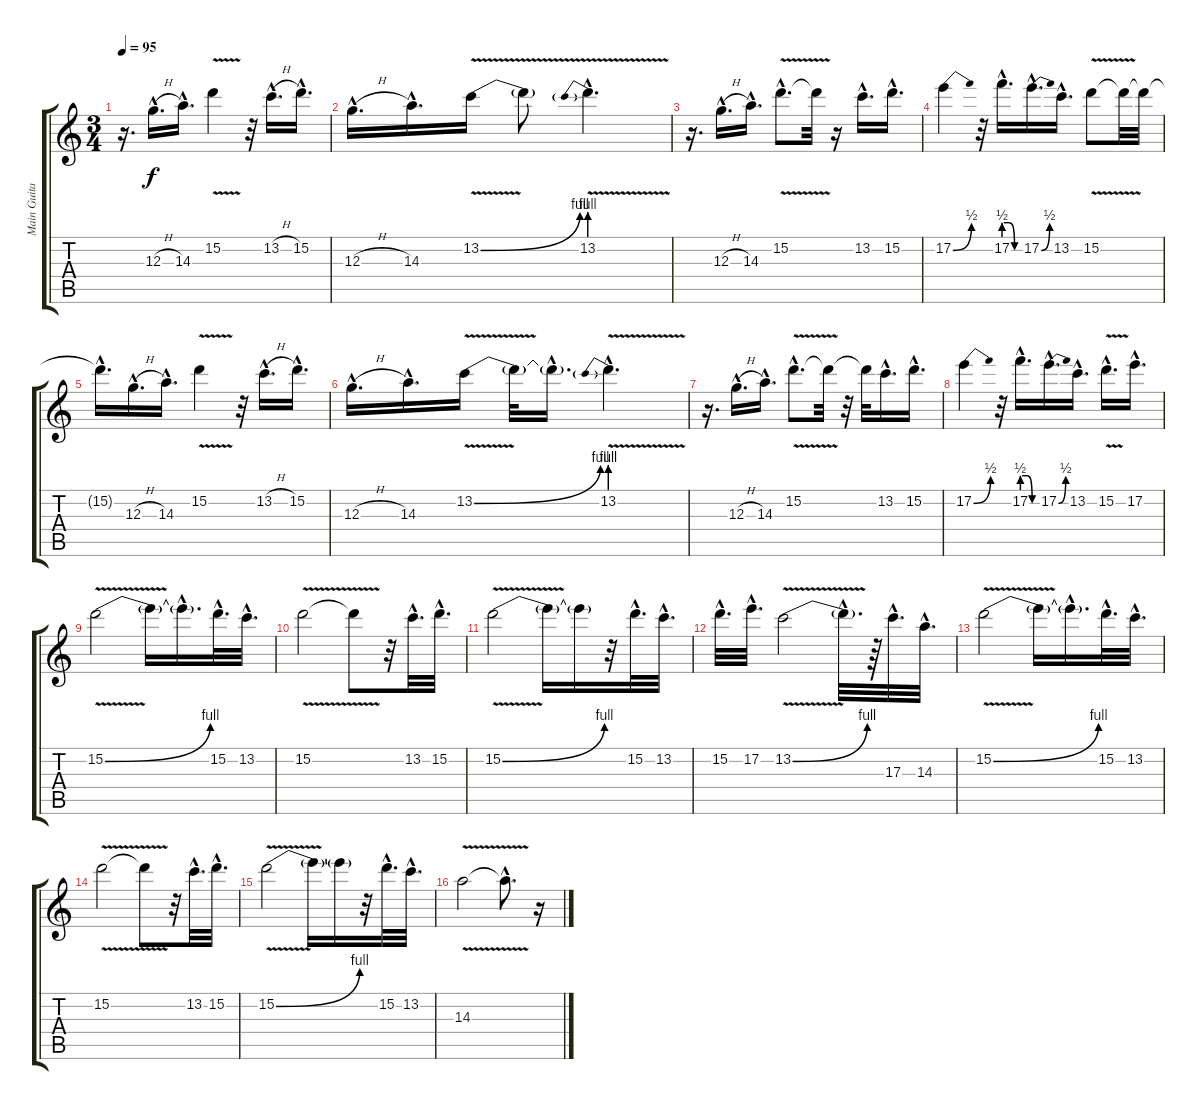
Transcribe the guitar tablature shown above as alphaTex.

\track ("Main Guitar" "Main Guita") {instrument overdrivenguitar}
\staff {score tabs}
\tuning (E4 B3 G3 D3 A2 E2) {hide}
\ts (3 4)
\tempo 95
\clef g2
\ks c
r.16{d dy f} 12.3{h hac}.16{d} 14.3{hac}.16{d} 15.2{v}.4 r.32 13.2{h hac}.16{d} 15.2{hac}.16{d} |
12.3{h hac}.16{d} 14.3{hac}.16{d} 13.2{be (bend 0 0 60 4) v}.16 13.2{t}.8 13.2{be (prebend 0 4 60 4) v hac}.4{d} |
r.16{d} 12.3{h hac}.16{d} 14.3{hac}.16{d} 15.2{v hac}.8{d} 15.2{t}.32 r.16 13.2{hac}.16{d} 15.2{hac}.16{d} |
17.2{be (bend 0 0 60 2)}.4 r.32 17.2{be (custom 0 2 20 2 40 0 60 0) hac}.16{d} 17.2{be (bend 0 0 60 2) hac}.16{d} 13.2{hac}.16{d} 15.2{v}.8 15.2{t}.32 15.2{t}.32 |
15.2{hac t}.16{d} 12.3{h hac}.16{d} 14.3{hac}.16{d} 15.2{v}.4 r.32 13.2{h hac}.16{d} 15.2{hac}.16{d} |
12.3{h hac}.16{d} 14.3{hac}.16{d} 13.2{be (bend 0 0 60 4) v}.16 13.2{t}.32 13.2{hac t}.16{d} 13.2{be (prebend 0 4 60 4) v hac}.4{d} |
r.16{d} 12.3{h hac}.16{d} 14.3{hac}.16{d} 15.2{v hac}.8{d} 15.2{t}.32 r.32 15.2{t}.32 13.2{hac}.16{d} 15.2{hac}.16{d} |
17.2{be (bend 0 0 60 2)}.4 r.32 17.2{be (custom 0 2 20 2 40 0 60 0) hac}.16{d} 17.2{be (bend 0 0 60 2) hac}.16{d} 13.2{hac}.16{d} 15.2{v hac}.16{d} 17.2{hac}.16{d} |
15.2{be (bend 0 0 60 4) v}.2 15.2{t}.16 15.2{hac t}.16{d} 15.2{hac}.32{d} 13.2{hac}.32{d} |
15.2{v}.2 15.2{t}.8 r.32 13.2{hac}.32{d} 15.2{hac}.32{d} |
15.2{be (bend 0 0 60 4) v}.2 15.2{t}.16 15.2{t}.16 r.32 15.2{hac}.32{d} 13.2{hac}.32{d} |
15.2{hac}.32{d} 17.2{hac}.32{d} 13.2{be (bend 0 0 60 4) v}.2 13.2{hac t}.32{d} r.64 17.3{hac}.32{d} 14.3{hac}.32{d} |
15.2{be (bend 0 0 60 4) v}.2 15.2{t}.16 15.2{hac t}.16{d} 15.2{hac}.32{d} 13.2{hac}.32{d} |
15.2{v}.2 15.2{t}.8 r.32 13.2{hac}.32{d} 15.2{hac}.32{d} |
15.2{be (bend 0 0 60 4) v}.2 15.2{t}.16 15.2{t}.16 r.32 15.2{hac}.32{d} 13.2{hac}.32{d} |
14.3{v}.2 14.3{hac t}.8{d} r.16
